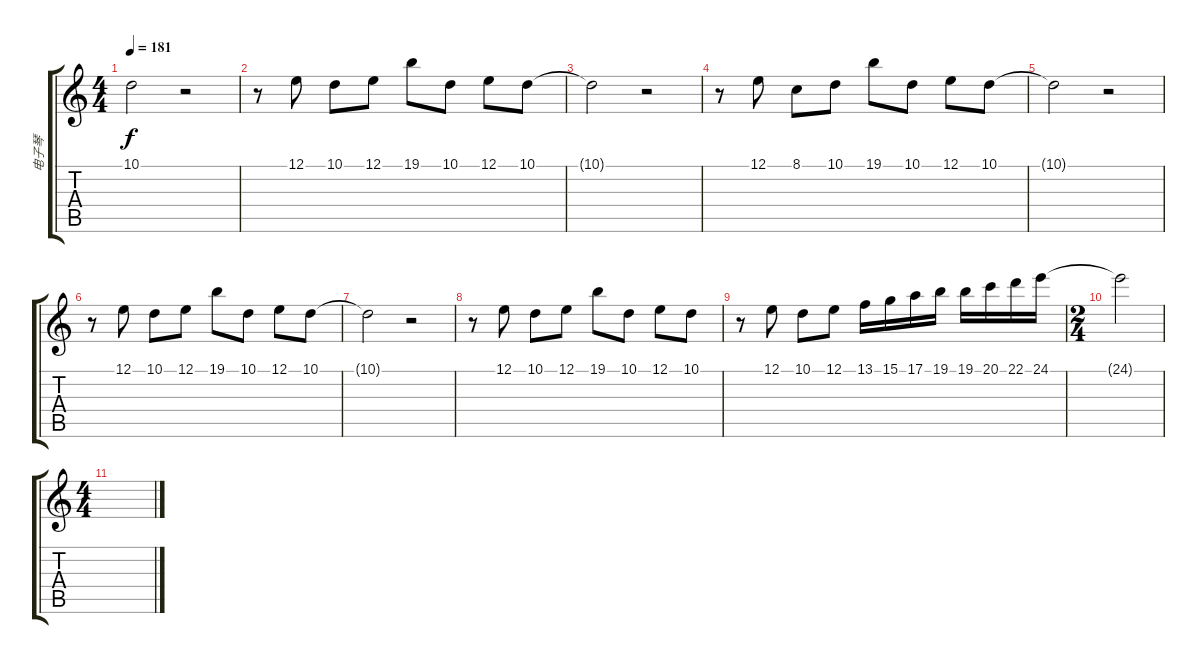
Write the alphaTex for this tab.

\track ("电子琴" "电子琴") {instrument musicbox}
\staff {score tabs}
\tuning (E4 B3 G3 D3 A2 E2) {hide}
\ts (4 4)
\tempo 181
\clef g2
\ks c
10.1{t}.2{dy f} r.2 |
r.8 12.1.8 10.1.8 12.1.8 19.1.8 10.1.8 12.1.8 10.1.8 |
10.1{t}.2 r.2 |
r.8 12.1.8 8.1.8 10.1.8 19.1.8 10.1.8 12.1.8 10.1.8 |
10.1{t}.2 r.2 |
r.8 12.1.8 10.1.8 12.1.8 19.1.8 10.1.8 12.1.8 10.1.8 |
10.1{t}.2 r.2 |
r.8 12.1.8 10.1.8 12.1.8 19.1.8 10.1.8 12.1.8 10.1.8 |
r.8 12.1.8 10.1.8 12.1.8 13.1.16 15.1.16 17.1.16 19.1.16 19.1.16 20.1.16 22.1.16 24.1.16 |
\ts (2 4)
24.1{t}.2 |
\ts (4 4)
